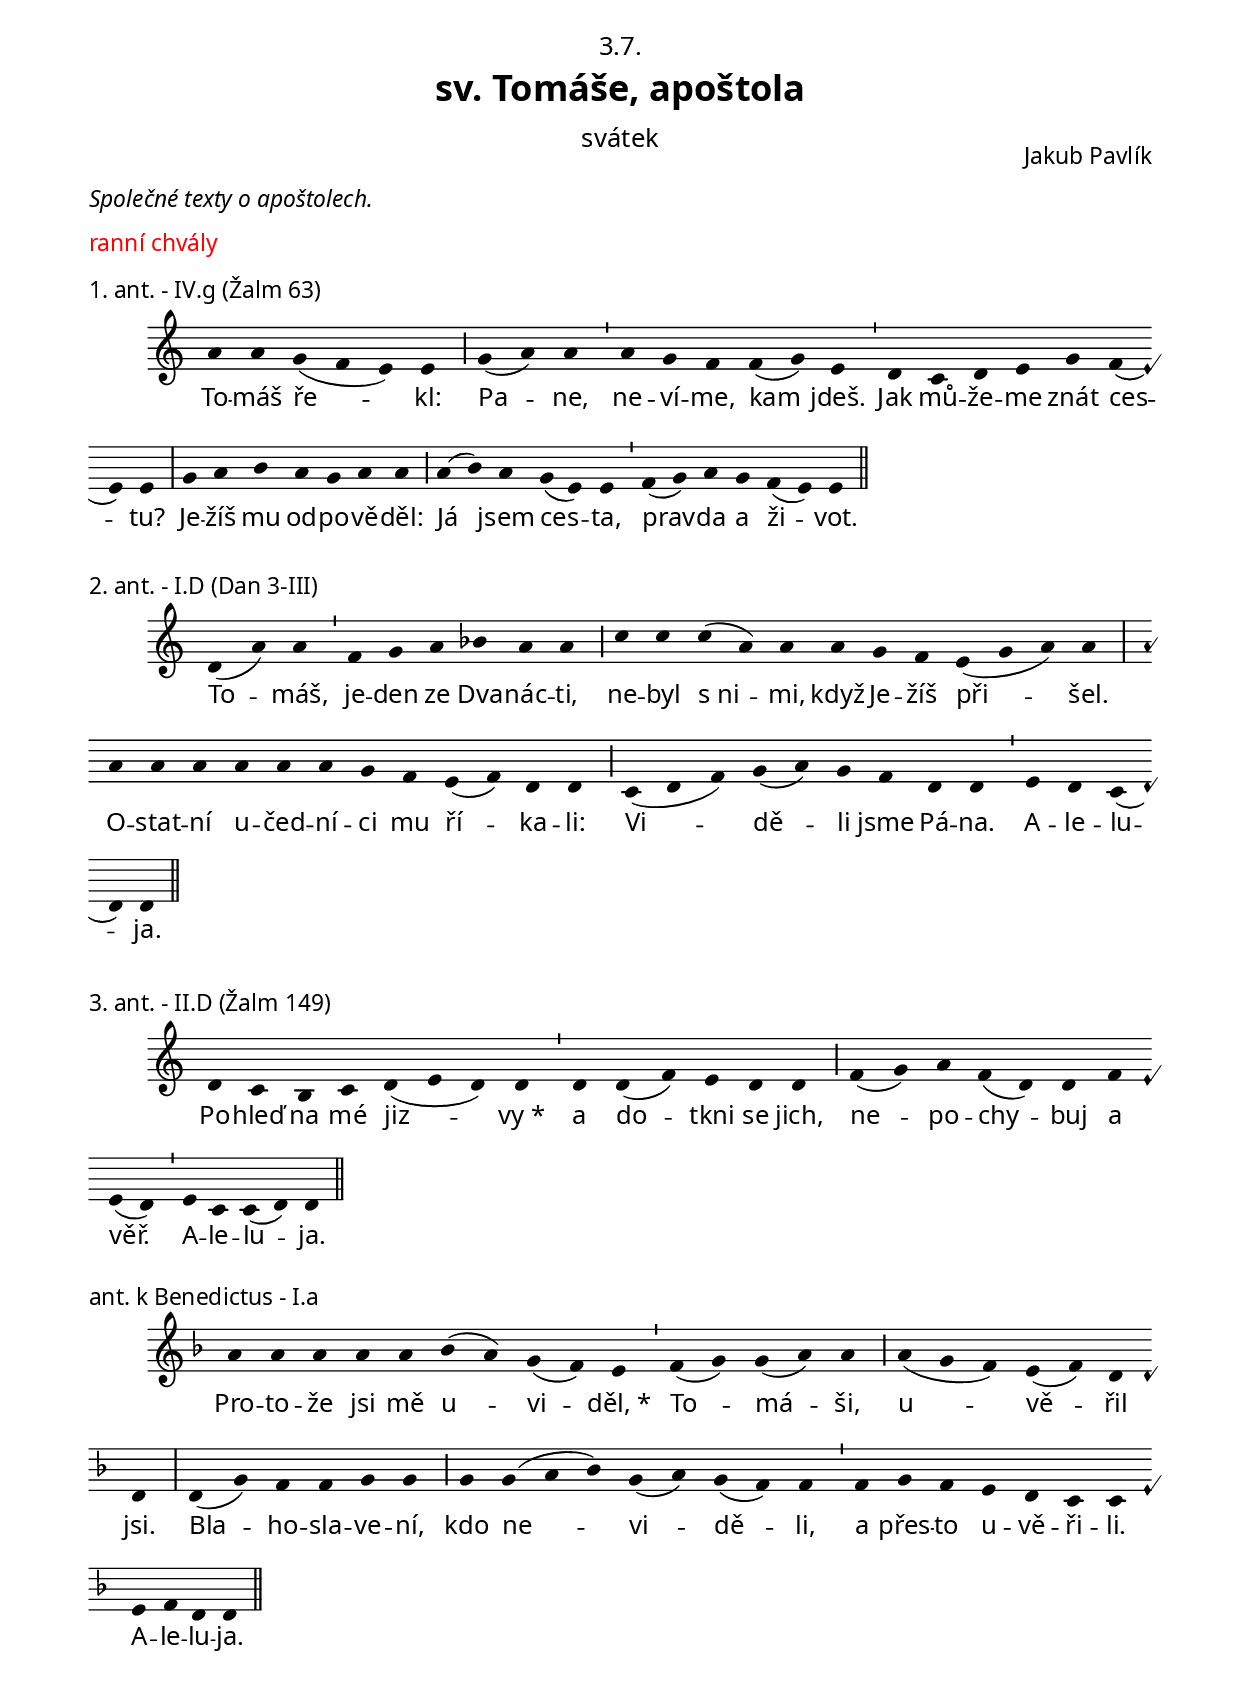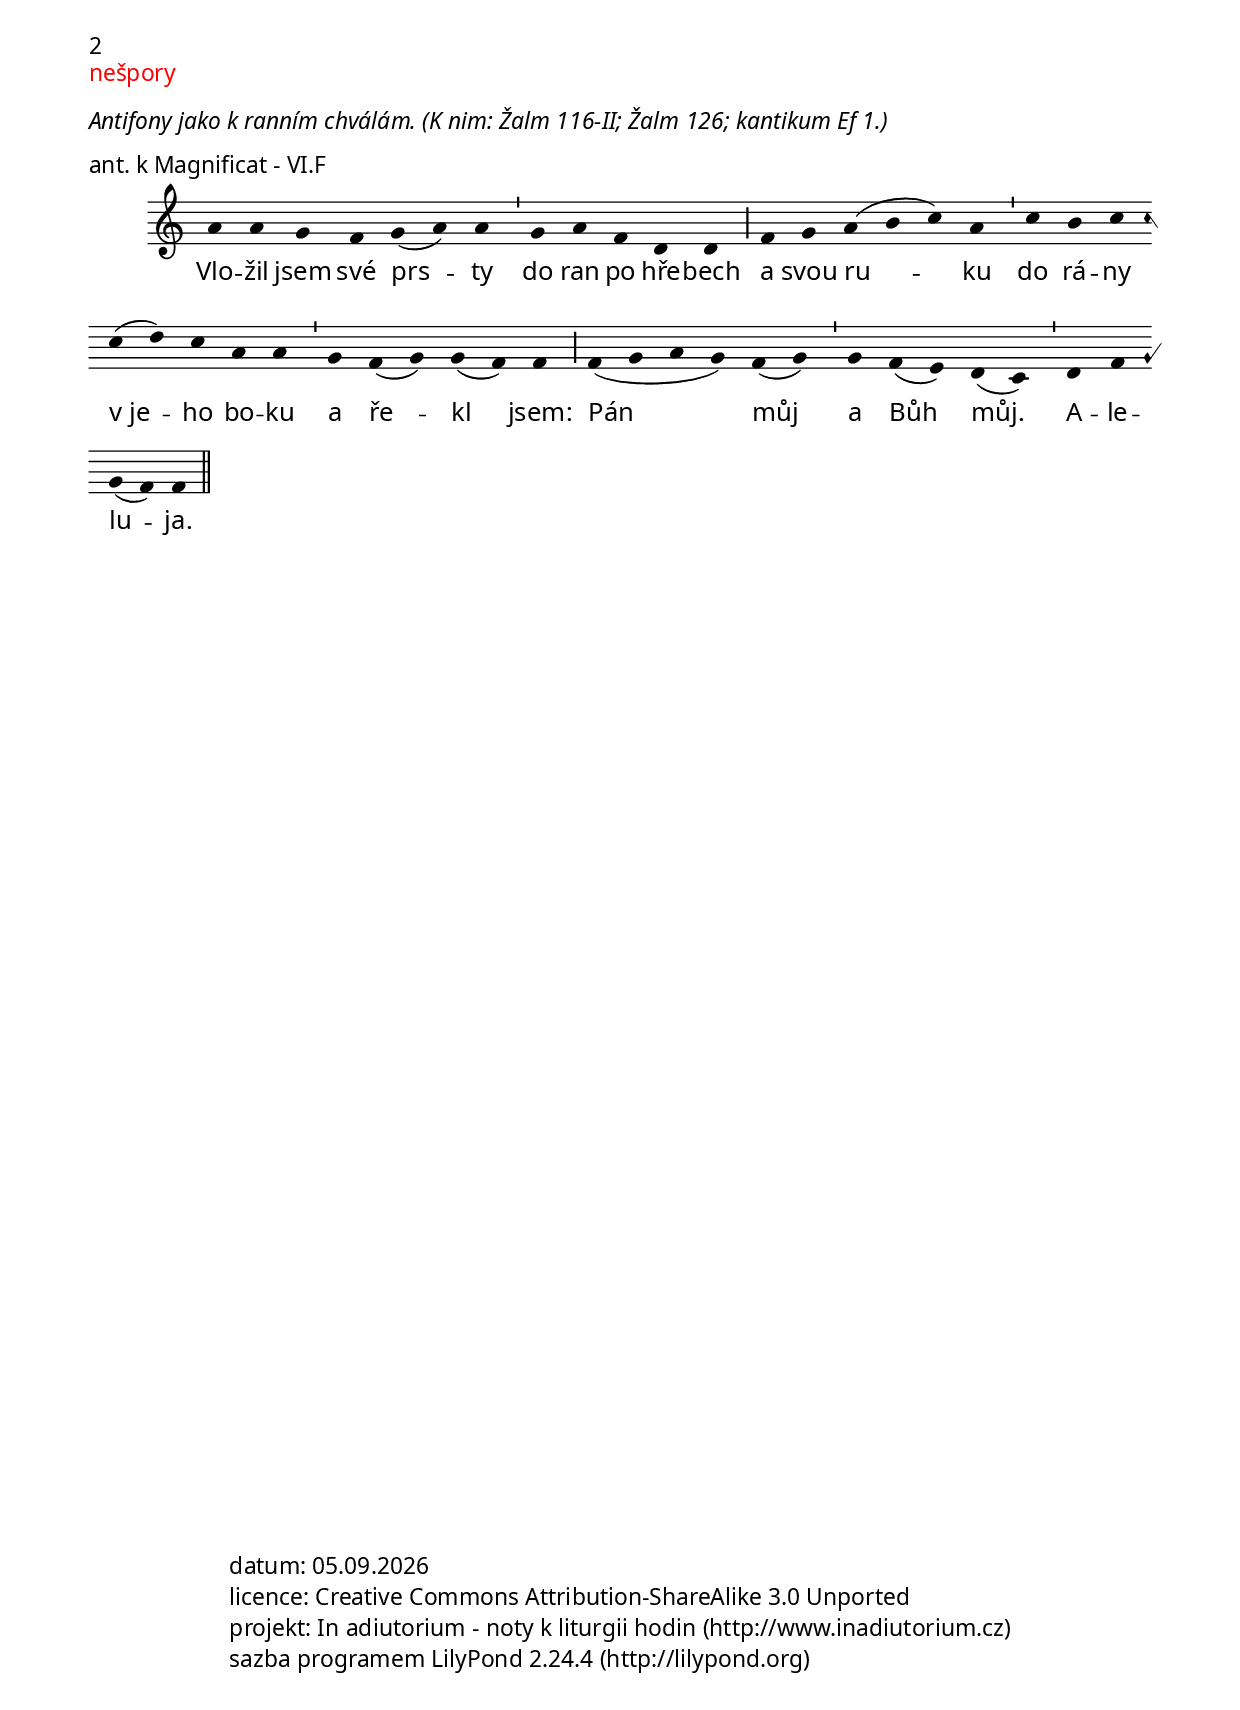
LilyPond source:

\version "2.15.37"

\include "../spolecne.ly"

\header {
  title = \markup\titleSvatek
            "sv. Tomáše, apoštola"
            svátek
            3.7.
  composer = "Jakub Pavlík"
}

\markup\communia #'(#:apostol)

\markup {\nadpisHodinka {"ranní chvály"}}

\score {
  \relative c'' {
    \choralniRezim
    a4 a g( f e) e \barMaior
    g( a) a \barMin a g f f( g) e \barMin
    d c d e g f( e) e \barMax

    g a b a g a a \barMaior
    a( b) a g( e) e \barMin f( g) a g f( e) e \barFinalis
  }
  \addlyrics {
    To -- máš ře -- kl:
    Pa -- ne, ne -- ví -- me, kam jdeš.
    Jak mů -- že -- me znát ces -- tu?

    Je -- žíš mu od -- po -- vě -- děl:
    Já jsem ces -- ta, prav -- da a ži -- vot.
  }
  \header {
    quid = "1. ant."
    modus = "IV"
    differentia = "g"
    psalmus = "Žalm 63"
    placet = "2 po dílčím závěru na tónice začínat postupem g-a (v této antifoně hned dvakrát)
    je neobvyklé a ne právě zpěvné"
    id = "rch-a1"
    piece = \markup {\sestavTitulek}
  }
}

\score {
  \relative c' {
    \choralniRezim
    d4( a') a \barMin f g a bes a a \barMaior
    c c c( a) a a g f e( g a) a \barMax
    a a a a a a g f e( f) d d \barMaior
    c( d f) g( a) g f d d \barMin
    e d c( d) d \barFinalis
  }
  \addlyrics {
    To -- máš, je -- den ze Dva -- nác -- ti,
    ne -- byl s_ni -- mi, když Je -- žíš při -- šel.
    O -- stat -- ní u -- čed -- ní -- ci mu ří -- ka -- li:
    Vi -- dě -- li jsme Pá -- na.
    A -- le -- lu -- ja.
  }
  \header {
    quid = "2. ant."
    modus = "I"
    differentia = "D"
    psalmus = "Dan 3-III"
    id = "rch-a2"
    piece = \markup {\sestavTitulek}
  }
}

\score {
  \relative c' {
    \choralniRezim
    d c b c d( e d) d \barMin
    d d( f) e d d \barMaior
    f( g) a f( d) d f e( d) \barMin
    e c c( d) d \barFinalis
  }
  \addlyrics {
    Po -- hleď na mé jiz -- vy_*
    a do -- tkni se jich,
    ne -- po -- chy -- buj a věř.
    A -- le -- lu -- ja.
  }
  \header {
    quid = "3. ant."
    modus = "II"
    differentia = "D"
    psalmus = "Žalm 149"
    id = "rch-a3"
    fons = "Velikonoční oktáv, neděle v oktávu, k Benedictus"
    fial = "velikonoce_velikonocnioktav.ly#ne2-ben"
    piece = \markup {\sestavTitulek}
  }
}

\score {
  \relative c'' {
    \choralniRezim
    \key f \major
    a4 a a a a bes( a) g( f) e \barMin
    f( g) g( a) a \barMaior
    a4( g f) e( f) d d \barMax
    d4( g) f f g g \barMaior
    g g( a bes) g( a) g( f) f \barMin
    f g f e d c c
    e f d d \barFinalis
  }
  \addlyrics {
    Pro -- to -- že jsi mě u -- vi -- děl,_*
    To -- má -- ši,
    u -- vě -- řil jsi.
    Bla -- ho -- sla -- ve -- ní,
    kdo ne -- vi -- dě -- li,
    a přes -- to u -- vě -- ři -- li.
    A -- le -- lu -- ja.
  }
  \header {
    quid = "ant. k Benedictus"
    modus = "I"
    differentia = "a"
    psalmus = ""
    id = "rch-aben"
    fons = "Velikonoční oktáv, neděle v oktávu, 2. nešp., k Magnificat"
    fial = "velikonoce_velikonocnioktav.ly#ne2-mag2?zacatek=42"
    piece = \markup {\sestavTitulekBezZalmu}
  }
}

\markup {\nadpisHodinka {"nešpory"}}

\markup\italic{Antifony jako k ranním chválám.
(K nim: Žalm 116-II; Žalm 126; kantikum Ef 1.)}

\score {
  \relative c'' {
    \choralniRezim
    a4 a g f g( a) a \barMin g a f d d \barMaior
    f g a( b c) a \barMin c b c c( d) c a a \barMin
    g f( g) g( f) f \barMaior
    f( g a g) f( g) \barMin g f( e) d( c) \barMin
    d f g( f) f \barFinalis
  }
  \addlyrics {
    Vlo -- žil jsem své prs -- ty do ran po hře -- bech
    a svou ru -- ku do rá -- ny v_je -- ho bo -- ku
    a ře -- kl jsem:
    Pán můj a Bůh můj.
    A -- le -- lu -- ja.
  }
  \header {
    quid = "ant. k Magnificat"
    modus = "VI"
    differentia = "F"
    psalmus = ""
    id = "ne-amag"
    piece = \markup {\sestavTitulekBezZalmu}
  }
}